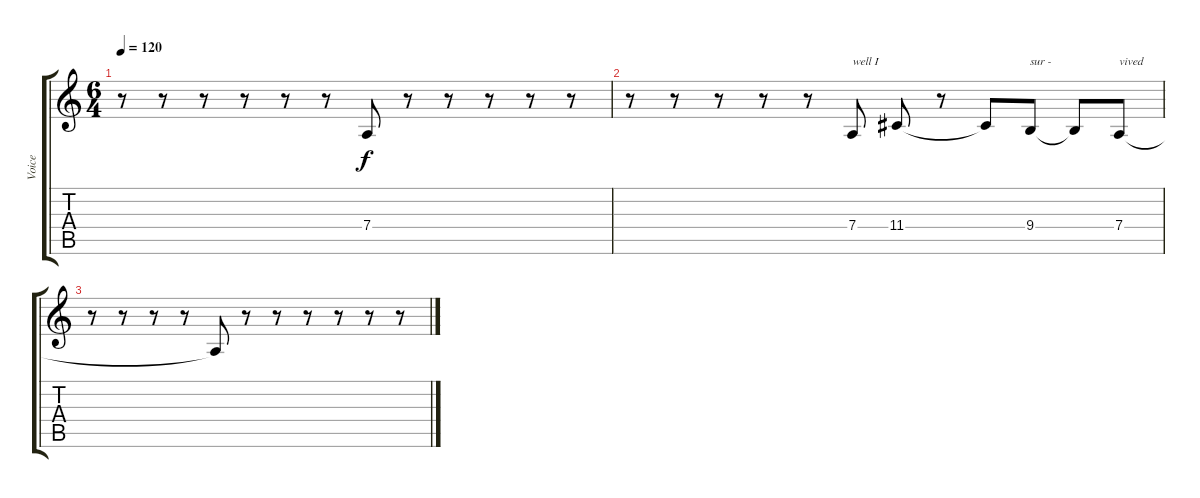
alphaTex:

\track ("Voice" "Voice") {instrument oboe}
\staff {score tabs}
\tuning (E4 B3 G3 D3 A2 E2) {hide}
\ts (6 4)
\tempo 120
\clef g2
\ks c
r.8{dy f} r.8 r.8 r.8 r.8 r.8 7.4{t}.8 r.8 r.8 r.8 r.8 r.8 |
r.8 r.8 r.8 r.8 r.8 7.4.8{txt "well I"} 11.4.8 r.8 11.4{t}.8 9.4.8{txt "sur -"} 9.4{t}.8 7.4.8{txt "vived"} |
r.8 r.8 r.8 r.8 7.4{t}.8 r.8 r.8 r.8 r.8 r.8 r.8
